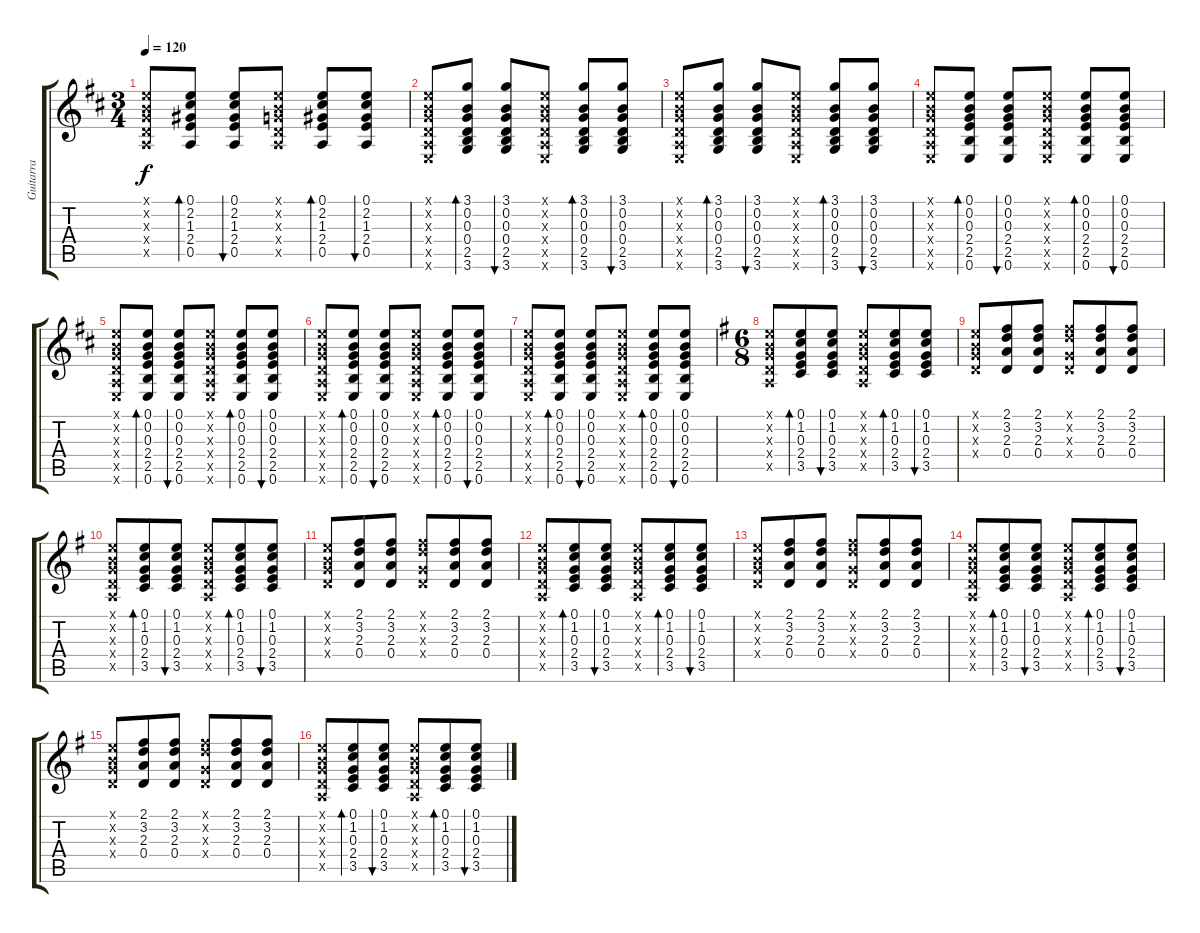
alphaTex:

\track ("Guitarra" "Guitarra") {instrument acousticguitarnylon}
\staff {score tabs}
\tuning (E4 B3 G3 D3 A2 E2) {hide}
\ts (3 4)
\tempo 120
\clef g2
\ks d
(0.1{x} 0.2{x} 0.3{x} 0.4{x} 0.5{x}).8{dy f} (0.1 2.2 1.3 2.4 0.5).8{bd 60} (0.1 2.2 1.3 2.4 0.5).8{bu 60} (0.1{x} 0.2{x} 0.3{x} 0.4{x} 0.5{x}).8 (0.1 2.2 1.3 2.4 0.5).8{bd 60} (0.1 2.2 1.3 2.4 0.5).8{bu 60} |
(0.1{x} 0.2{x} 0.3{x} 0.4{x} 0.5{x} 0.6{x}).8 (3.1 0.2 0.3 0.4 2.5 3.6).8{bd 60} (3.1 0.2 0.3 0.4 2.5 3.6).8{bu 60} (0.1{x} 0.2{x} 0.3{x} 0.4{x} 0.5{x} 0.6{x}).8 (3.1 0.2 0.3 0.4 2.5 3.6).8{bd 60} (3.1 0.2 0.3 0.4 2.5 3.6).8{bu 60} |
(0.1{x} 0.2{x} 0.3{x} 0.4{x} 0.5{x} 0.6{x}).8 (3.1 0.2 0.3 0.4 2.5 3.6).8{bd 60} (3.1 0.2 0.3 0.4 2.5 3.6).8{bu 60} (0.1{x} 0.2{x} 0.3{x} 0.4{x} 0.5{x} 0.6{x}).8 (3.1 0.2 0.3 0.4 2.5 3.6).8{bd 60} (3.1 0.2 0.3 0.4 2.5 3.6).8{bu 60} |
(0.1{x} 0.2{x} 0.3{x} 0.4{x} 0.5{x} 0.6{x}).8 (0.1 0.2 0.3 2.4 2.5 0.6).8{bd 60} (0.1 0.2 0.3 2.4 2.5 0.6).8{bu 60} (0.1{x} 0.2{x} 0.3{x} 0.4{x} 0.5{x} 0.6{x}).8 (0.1 0.2 0.3 2.4 2.5 0.6).8{bd 60} (0.1 0.2 0.3 2.4 2.5 0.6).8{bu 60} |
(0.1{x} 0.2{x} 0.3{x} 0.4{x} 0.5{x} 0.6{x}).8 (0.1 0.2 0.3 2.4 2.5 0.6).8{bd 60} (0.1 0.2 0.3 2.4 2.5 0.6).8{bu 60} (0.1{x} 0.2{x} 0.3{x} 0.4{x} 0.5{x} 0.6{x}).8 (0.1 0.2 0.3 2.4 2.5 0.6).8{bd 60} (0.1 0.2 0.3 2.4 2.5 0.6).8{bu 60} |
(0.1{x} 0.2{x} 0.3{x} 0.4{x} 0.5{x} 0.6{x}).8 (0.1 0.2 0.3 2.4 2.5 0.6).8{bd 60} (0.1 0.2 0.3 2.4 2.5 0.6).8{bu 60} (0.1{x} 0.2{x} 0.3{x} 0.4{x} 0.5{x} 0.6{x}).8 (0.1 0.2 0.3 2.4 2.5 0.6).8{bd 60} (0.1 0.2 0.3 2.4 2.5 0.6).8{bu 60} |
(0.1{x} 0.2{x} 0.3{x} 0.4{x} 0.5{x} 0.6{x}).8 (0.1 0.2 0.3 2.4 2.5 0.6).8{bd 60} (0.1 0.2 0.3 2.4 2.5 0.6).8{bu 60} (0.1{x} 0.2{x} 0.3{x} 0.4{x} 0.5{x} 0.6{x}).8 (0.1 0.2 0.3 2.4 2.5 0.6).8{bd 60} (0.1 0.2 0.3 2.4 2.5 0.6).8{bu 60} |
\ts (6 8)
\ks g
(0.1{x} 0.2{x} 0.3{x} 0.4{x} 0.5{x}).8 (0.1 1.2 0.3 2.4 3.5).8{bd 60} (0.1 1.2 0.3 2.4 3.5).8{bu 60} (0.1{x} 0.2{x} 0.3{x} 0.4{x} 0.5{x}).8 (0.1 1.2 0.3 2.4 3.5).8{bd 60} (0.1 1.2 0.3 2.4 3.5).8{bu 60} |
(0.1{x} 0.2{x} 0.3{x} 0.4{x}).8 (2.1 3.2 2.3 0.4).8 (2.1 3.2 2.3 0.4).8 (2.1{x} 3.2{x} 0.3{x} 0.4{x}).8 (2.1 3.2 2.3 0.4).8 (2.1 3.2 2.3 0.4).8 |
(0.1{x} 0.2{x} 0.3{x} 0.4{x} 0.5{x}).8 (0.1 1.2 0.3 2.4 3.5).8{bd 60} (0.1 1.2 0.3 2.4 3.5).8{bu 60} (0.1{x} 0.2{x} 0.3{x} 0.4{x} 0.5{x}).8 (0.1 1.2 0.3 2.4 3.5).8{bd 60} (0.1 1.2 0.3 2.4 3.5).8{bu 60} |
(0.1{x} 0.2{x} 0.3{x} 0.4{x}).8 (2.1 3.2 2.3 0.4).8 (2.1 3.2 2.3 0.4).8 (2.1{x} 3.2{x} 0.3{x} 0.4{x}).8 (2.1 3.2 2.3 0.4).8 (2.1 3.2 2.3 0.4).8 |
(0.1{x} 0.2{x} 0.3{x} 0.4{x} 0.5{x}).8 (0.1 1.2 0.3 2.4 3.5).8{bd 60} (0.1 1.2 0.3 2.4 3.5).8{bu 60} (0.1{x} 0.2{x} 0.3{x} 0.4{x} 0.5{x}).8 (0.1 1.2 0.3 2.4 3.5).8{bd 60} (0.1 1.2 0.3 2.4 3.5).8{bu 60} |
(0.1{x} 0.2{x} 0.3{x} 0.4{x}).8 (2.1 3.2 2.3 0.4).8 (2.1 3.2 2.3 0.4).8 (2.1{x} 3.2{x} 0.3{x} 0.4{x}).8 (2.1 3.2 2.3 0.4).8 (2.1 3.2 2.3 0.4).8 |
(0.1{x} 0.2{x} 0.3{x} 0.4{x} 0.5{x}).8 (0.1 1.2 0.3 2.4 3.5).8{bd 60} (0.1 1.2 0.3 2.4 3.5).8{bu 60} (0.1{x} 0.2{x} 0.3{x} 0.4{x} 0.5{x}).8 (0.1 1.2 0.3 2.4 3.5).8{bd 60} (0.1 1.2 0.3 2.4 3.5).8{bu 60} |
(0.1{x} 0.2{x} 0.3{x} 0.4{x}).8 (2.1 3.2 2.3 0.4).8 (2.1 3.2 2.3 0.4).8 (2.1{x} 3.2{x} 0.3{x} 0.4{x}).8 (2.1 3.2 2.3 0.4).8 (2.1 3.2 2.3 0.4).8 |
(0.1{x} 0.2{x} 0.3{x} 0.4{x} 0.5{x}).8 (0.1 1.2 0.3 2.4 3.5).8{bd 60} (0.1 1.2 0.3 2.4 3.5).8{bu 60} (0.1{x} 0.2{x} 0.3{x} 0.4{x} 0.5{x}).8 (0.1 1.2 0.3 2.4 3.5).8{bd 60} (0.1 1.2 0.3 2.4 3.5).8{bu 60}
